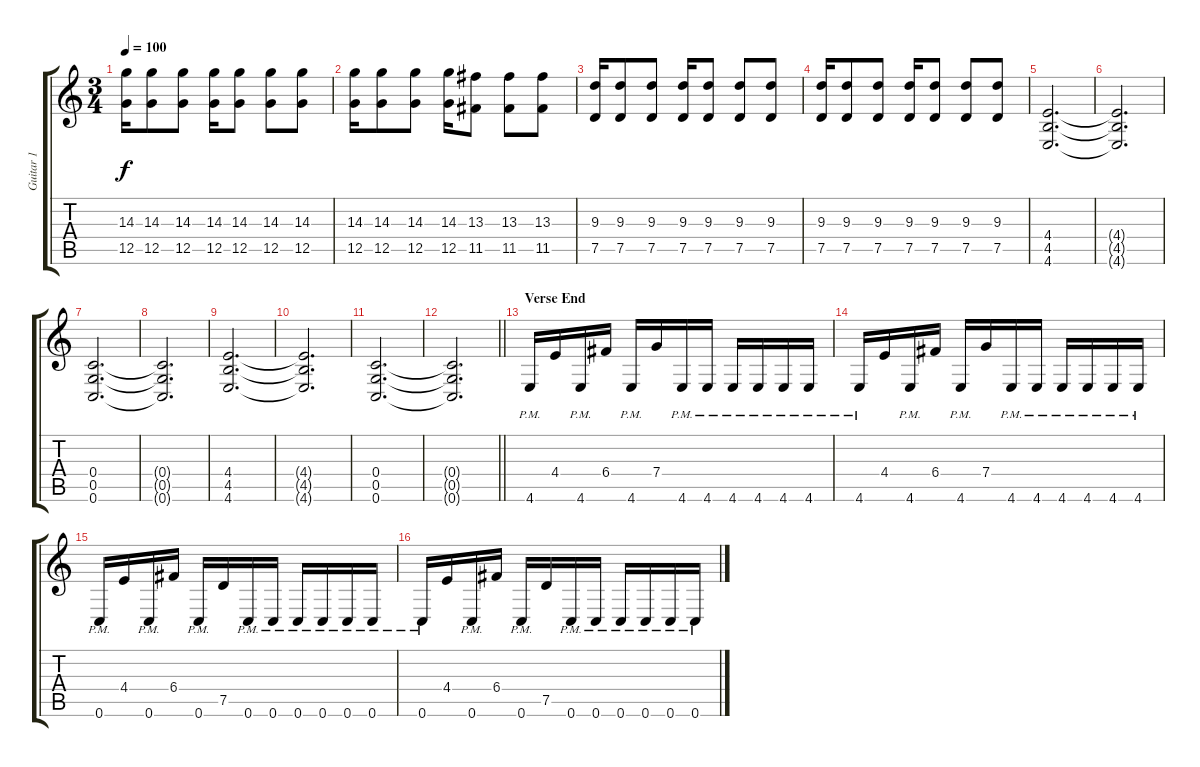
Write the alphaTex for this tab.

\track ("Guitar 1" "Guitar 1") {instrument distortionguitar}
\staff {score tabs}
\tuning (D4 A3 F3 C3 G2 C2) {hide}
\ts (3 4)
\tempo 100
\clef g2
\ks c
(14.3 12.5).16{dy f} (14.3 12.5).8 (14.3 12.5).8 (14.3 12.5).16 (14.3 12.5).8 (14.3 12.5).8 (14.3 12.5).8 |
(14.3 12.5).16 (14.3 12.5).8 (14.3 12.5).8 (14.3 12.5).16 (13.3 11.5).8 (13.3 11.5).8 (13.3 11.5).8 |
(9.3 7.5).16 (9.3 7.5).8 (9.3 7.5).8 (9.3 7.5).16 (9.3 7.5).8 (9.3 7.5).8 (9.3 7.5).8 |
(9.3 7.5).16 (9.3 7.5).8 (9.3 7.5).8 (9.3 7.5).16 (9.3 7.5).8 (9.3 7.5).8 (9.3 7.5).8 |
(4.4 4.5 4.6).2{d} |
(4.4{t} 4.5{t} 4.6{t}).2{d} |
(0.4 0.5 0.6).2{d} |
(0.4{t} 0.5{t} 0.6{t}).2{d} |
(4.4 4.5 4.6).2{d} |
(4.4{t} 4.5{t} 4.6{t}).2{d} |
(0.4 0.5 0.6).2{d} |
\barLineRight lightlight
(0.4{t} 0.5{t} 0.6{t}).2{d} |
\section ("" "Verse End")
4.6{pm}.16 4.4.16 4.6{pm}.16 6.4.16 4.6{pm}.16 7.4.16 4.6{pm}.16 4.6{pm}.16 4.6{pm}.16 4.6{pm}.16 4.6{pm}.16 4.6{pm}.16 |
4.6{pm}.16 4.4.16 4.6{pm}.16 6.4.16 4.6{pm}.16 7.4.16 4.6{pm}.16 4.6{pm}.16 4.6{pm}.16 4.6{pm}.16 4.6{pm}.16 4.6{pm}.16 |
0.6{pm}.16 4.4.16 0.6{pm}.16 6.4.16 0.6{pm}.16 7.5.16 0.6{pm}.16 0.6{pm}.16 0.6{pm}.16 0.6{pm}.16 0.6{pm}.16 0.6{pm}.16 |
0.6{pm}.16 4.4.16 0.6{pm}.16 6.4.16 0.6{pm}.16 7.5.16 0.6{pm}.16 0.6{pm}.16 0.6{pm}.16 0.6{pm}.16 0.6{pm}.16 0.6{pm}.16
